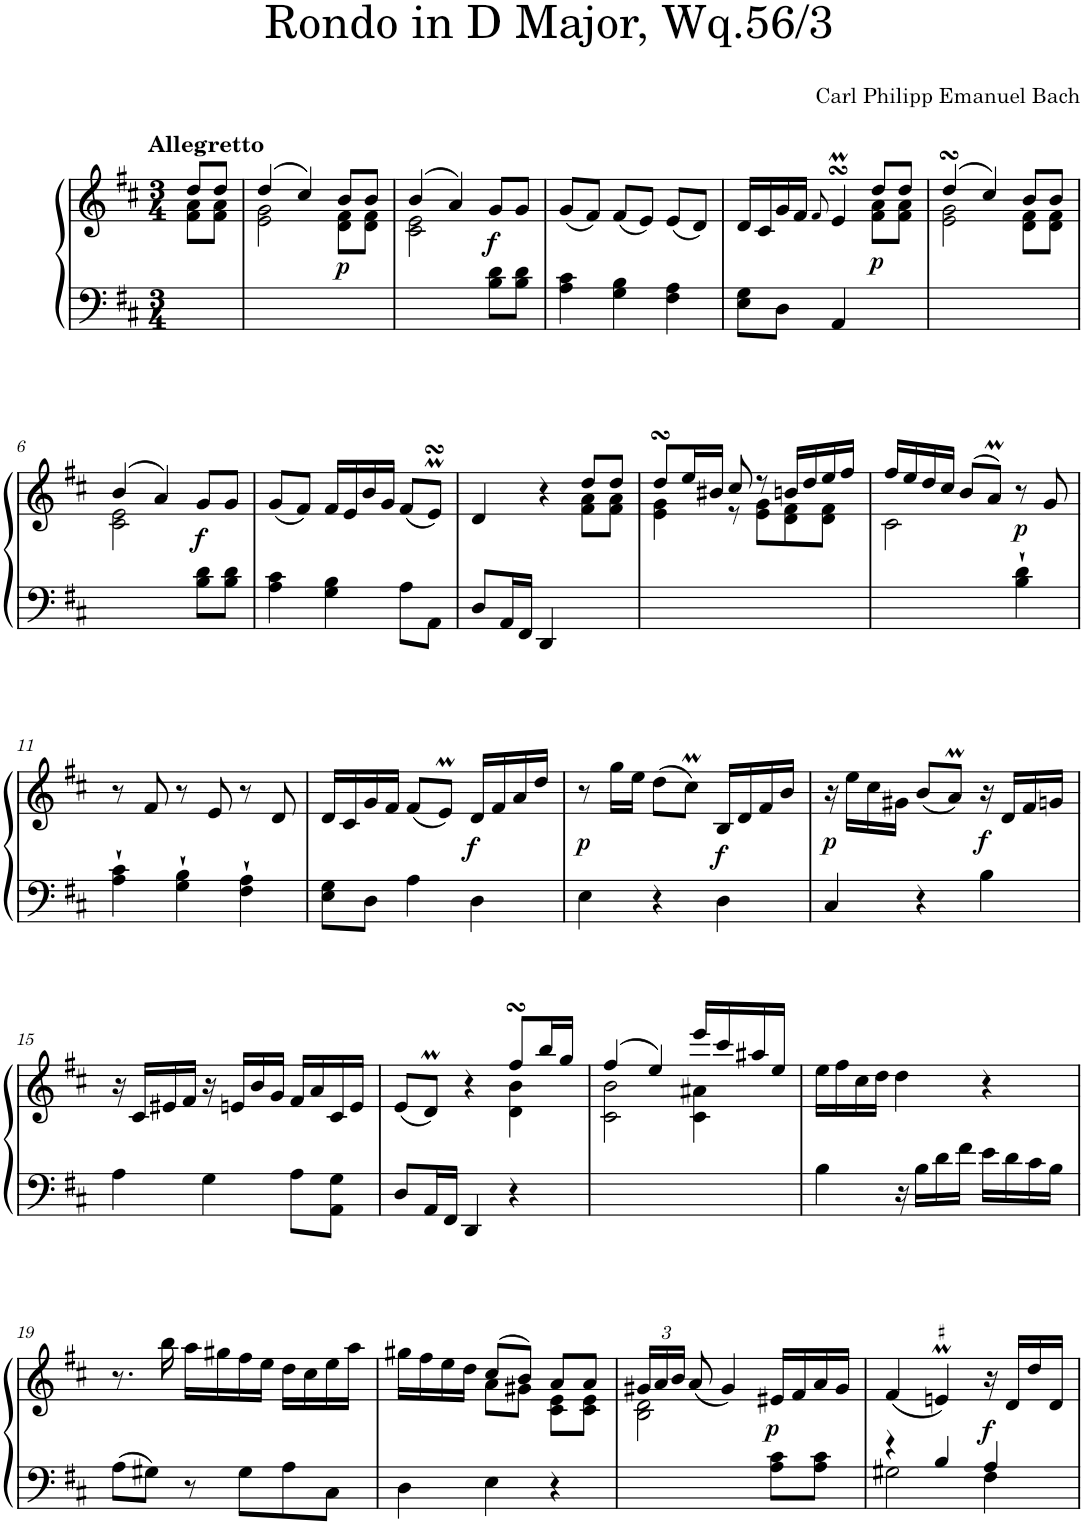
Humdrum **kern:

**kern	**kern	**dynam
*part1	*part1	*part1
*staff2	*staff1	*staff1/2
*I"Harpsichord	*	*
*I'Hch.	*	*
*clefF4	*clefG2	*
*k[f#c#]	*k[f#c#]	*
*D:	*D:	*
*M3/4	*M3/4	*
=	=	=
*	*^	*
!	!LO:TX:a:B:t=Аllegretto	!	!
4ryy	8dd/L	8f#\ 8a\L	.
.	8dd/J	8f#\ 8a\J	.
=1	=1	=1	=1
2.ryy	(>4dd/	2e\ 2g\	.
.	4cc#/)	.	.
!	!	!	!LO:DY:b
.	8b/L	8d\ 8f#\L	p
.	8b/J	8d\ 8f#\J	.
=2	=2	=2	=2
2ryy	(>4b/	2c#\ 2e\	.
.	4a/)	.	.
!	!	!	!LO:DY:b
8B\ 8d\L	8g/L	4ryy	f
8B\ 8d\J	8g/J	.	.
*	*v	*v	*
=3	=3	=3
4A\ 4c#\	(<8g/L	.
.	8f#/J)	.
4G\ 4B\	(<8f#/L	.
.	8e/J)	.
4F#\ 4A\	(<8e/L	.
.	8d/J)	.
=4	=4	=4
*	*^	*
8E\ 8G\L	16d/LL	2ryy	.
.	16c#/	.	.
8D\J	16g/	.	.
.	16f#/JJ	.	.
.	8qf#/	.	.
4AA/	4eMsSSS/	.	.
!	!	!	!LO:DY:b
4ryy	8dd/L	8f#\ 8a\L	p
.	8dd/J	8f#\ 8a\J	.
=5	=5	=5	=5
2.ryy	(>4ddsSSs/	2e\ 2g\	.
.	4cc#/)	.	.
.	8b/L	8d\ 8f#\L	.
.	8b/J	8d\ 8f#\J	.
!!LO:LB:g=z	!!
=6	=6	=6	=6
2ryy	(>4b/	2c#\ 2e\	.
.	4a/)	.	.
!	!	!	!LO:DY:b
8B\ 8d\L	8g/L	4ryy	f
8B\ 8d\J	8g/J	.	.
*	*v	*v	*
=7	=7	=7
4A\ 4c#\	(<8g/L	.
.	8f#/J)	.
4G\ 4B\	16f#/LL	.
.	16e/	.
.	16b/	.
.	16g/JJ	.
8A\L	(<8f#/L	.
8AA\J	8esSSSM/J)	.
=8	=8	=8
*	*^	*
8D/L	4d/	2ryy	.
16AA/L	.	.	.
16FF#/JJ	.	.	.
4DD/	4r	.	.
4ryy	8dd/L	8f#\ 8a\L	.
.	8dd/J	8f#\ 8a\J	.
=9	=9	=9	=9
2.ryy	8ddsSSs/L	4e\ 4g\	.
.	16ee/L	.	.
.	16b#X/JJ	.	.
.	8cc#/	8r	.
.	8r	8e\ 8g\L	.
.	16bn/LL	8d\ 8f#\	.
.	16dd/	.	.
.	16ee/	8d\ 8f#\J	.
.	16ff#/JJ	.	.
=10	=10	=10	=10
2ryy	16ff#/LL	2c#\	.
.	16ee/	.	.
.	16dd/	.	.
.	16cc#/JJ	.	.
.	(>8b/L	.	.
.	8aM/J)	.	.
!	!	!	!LO:DY:b
4B\` 4d\`	8r	4ryy	p
.	8g/	.	.
*	*v	*v	*
!!LO:LB:g=z
=11	=11	=11
4A\` 4c#\`	8r	.
.	8f#/	.
4G\` 4B\`	8r	.
.	8e/	.
4F#\` 4A\`	8r	.
.	8d/	.
=12	=12	=12
8E\ 8G\L	16d/LL	.
.	16c#/	.
8D\J	16g/	.
.	16f#/JJ	.
4A\	(<8f#/L	.
.	8eM/J)	.
4D\	16d/LL	.
!	!	!LO:DY:b
.	16f#/	f
.	16a/	.
.	16dd/JJ	.
=13	=13	=13
!	!	!LO:DY:b
4E\	8r	p
.	16gg\LL	.
.	16ee\JJ	.
4r	(>8dd\L	.
.	8cc#m\J)	.
!	!	!LO:DY:b
4D\	16B/LL	f
.	16d/	.
.	16f#/	.
.	16b/JJ	.
=14	=14	=14
!	!	!LO:DY:b
4C#/	16r	p
.	16ee\LL	.
.	16cc#\	.
.	16g#X\JJ	.
4r	(<8b/L	.
.	8aM/J)	.
!	!	!LO:DY:b
4B\	16r	f
.	16d/LL	.
.	16f#/	.
.	16gn/JJ	.
!!LO:LB:g=z
=15	=15	=15
4A\	16r	.
.	16c#/LL	.
.	16e#X/	.
.	16f#/JJ	.
4G\	16r	.
.	16en/LL	.
.	16b/	.
.	16g/JJ	.
8A\L	16f#/LL	.
.	16a/	.
8AA\ 8G\J	16c#/	.
.	16e/JJ	.
=16	=16	=16
*	*^	*
8D/L	(<8e/L	2ryy	.
16AA/L	8dM/J)	.	.
16FF#/JJ	.	.	.
4DD/	4r	.	.
4r	8ff#sSsS/L	4d\ 4b\	.
.	16bb/L	.	.
.	16gg/JJ	.	.
=17	=17	=17	=17
2.ryy	(>4ff#/	2c#\ 2b\	.
.	4ee/)	.	.
.	16eee/LL	4c#\ 4a#X\	.
.	16ccc#/	.	.
.	16aa#X/	.	.
.	16ee/JJ	.	.
*	*v	*v	*
=18	=18	=18
4B\	16ee\LL	.
.	16ff#\	.
.	16cc#\	.
.	16dd\JJ	.
16r	4dd\	.
16B\LL	.	.
16d\	.	.
16f#\JJ	.	.
16e\LL	4r	.
16d\	.	.
16c#\	.	.
16B\JJ	.	.
!!LO:LB:g=z
=19	=19	=19
8A\L	8.r	.
8G#X\J	.	.
.	16bb\	.
8r	16aa\LL	.
.	16gg#X\	.
8G#\L	16ff#\	.
.	16ee\JJ	.
8A\	16dd\LL	.
.	16cc#\	.
8C#\J	16ee\	.
.	16aa\JJ	.
=20	=20	=20
*	*^	*
4D\	16gg#X\LL	4ryy	.
.	16ff#\	.	.
.	16ee\	.	.
.	16dd\JJ	.	.
4E\	(>8cc#/L	8a\L	.
.	8b/J)	8g#X\J	.
4r	8a/L	8c#\ 8e\L	.
.	8a/J	8c#\ 8e\J	.
=21	=21	=21	=21
*	*Xbrackettup	*	*
2ryy	24g#X/LL	2B\ 2d\	.
.	24a/	.	.
.	24b/JJ	.	.
.	(<8a/	.	.
.	4g#/)	.	.
!	!	!	!LO:DY:b
8A\ 8c#\L	16e#X/LL	4ryy	p
.	16f#/	.	.
8A\ 8c#\J	16a/	.	.
.	16g#/JJ	.	.
*	*v	*v	*
=22	=22	=22
*^	*	*
4r	2G#X\	(<4f#/	.
!	!	!LO:MOR:acc=#	!
4B/	.	4enM/)	.
!	!	!	!LO:DY:b
4A/	4F#\	16r	f
.	.	16d/LL	.
.	.	16dd/	.
.	.	16d/JJ	.
*v	*v	*	*
=	=	=
*-	*-	*-
